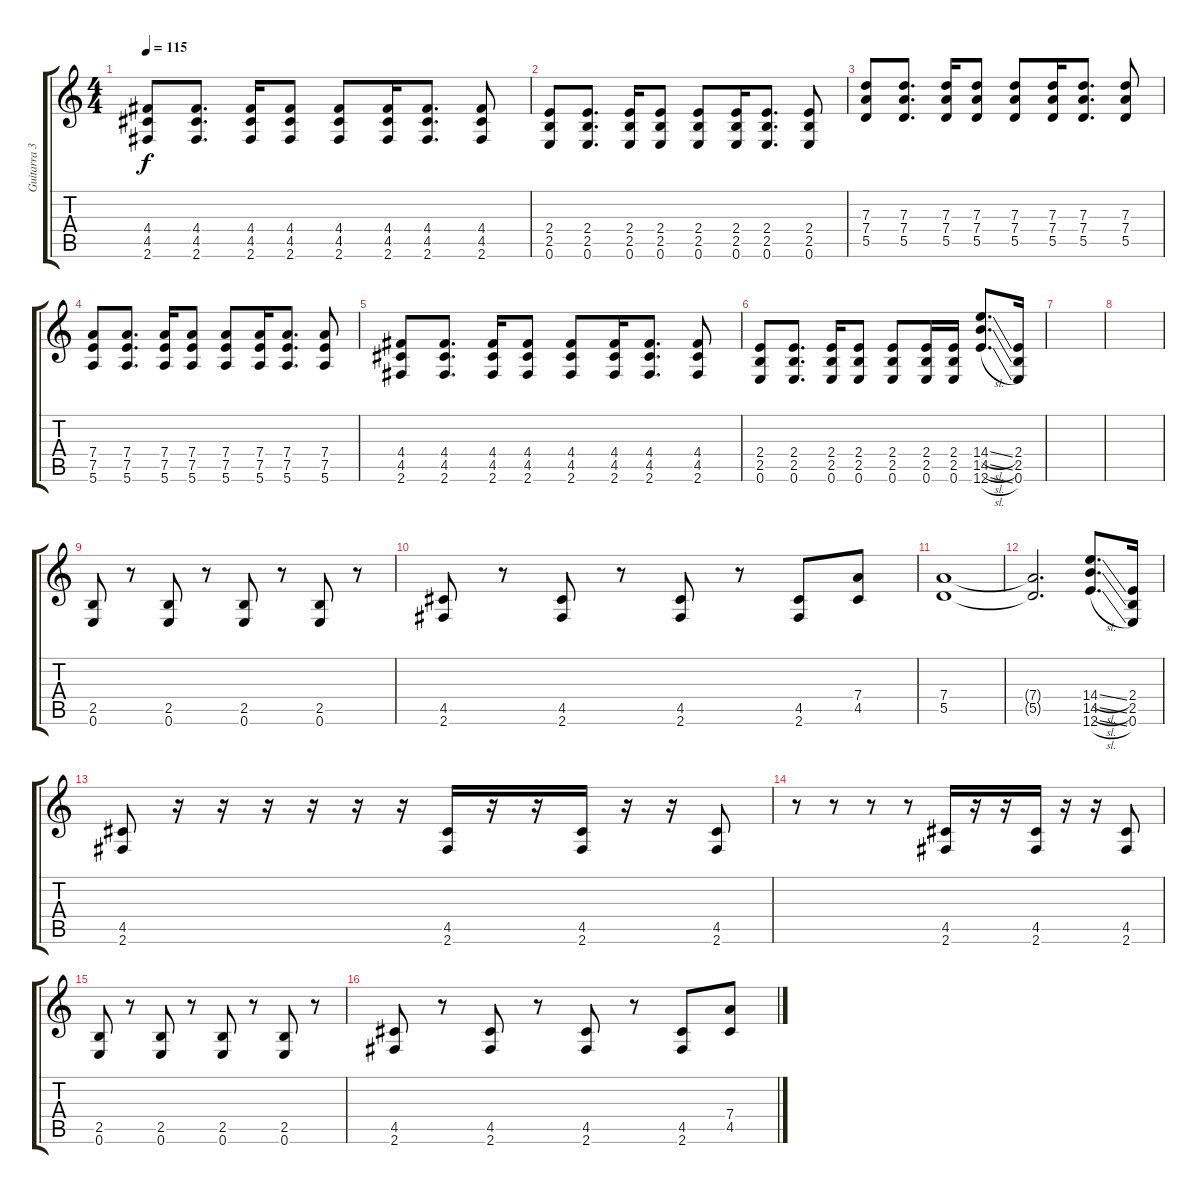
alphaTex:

\track ("Guitarra 3" "Guitarra 3") {instrument distortionguitar}
\staff {score tabs}
\tuning (E4 B3 G3 D3 A2 E2) {hide}
\ts (4 4)
\tempo 115
\clef g2
\ks c
(4.4 4.5 2.6).8{dy f} (4.4 4.5 2.6).8{d} (4.4 4.5 2.6).16 (4.4 4.5 2.6).8 (4.4 4.5 2.6).8 (4.4 4.5 2.6).16 (4.4 4.5 2.6).8{d} (4.4 4.5 2.6).8 |
(2.4 2.5 0.6).8 (2.4 2.5 0.6).8{d} (2.4 2.5 0.6).16 (2.4 2.5 0.6).8 (2.4 2.5 0.6).8 (2.4 2.5 0.6).16 (2.4 2.5 0.6).8{d} (2.4 2.5 0.6).8 |
(7.3 7.4 5.5).8 (7.3 7.4 5.5).8{d} (7.3 7.4 5.5).16 (7.3 7.4 5.5).8 (7.3 7.4 5.5).8 (7.3 7.4 5.5).16 (7.3 7.4 5.5).8{d} (7.3 7.4 5.5).8 |
(7.4 7.5 5.6).8 (7.4 7.5 5.6).8{d} (7.4 7.5 5.6).16 (7.4 7.5 5.6).8 (7.4 7.5 5.6).8 (7.4 7.5 5.6).16 (7.4 7.5 5.6).8{d} (7.4 7.5 5.6).8 |
(4.4 4.5 2.6).8 (4.4 4.5 2.6).8{d} (4.4 4.5 2.6).16 (4.4 4.5 2.6).8 (4.4 4.5 2.6).8 (4.4 4.5 2.6).16 (4.4 4.5 2.6).8{d} (4.4 4.5 2.6).8 |
(2.4 2.5 0.6).8 (2.4 2.5 0.6).8{d} (2.4 2.5 0.6).16 (2.4 2.5 0.6).8 (2.4 2.5 0.6).8 (2.4 2.5 0.6).16 (2.4 2.5 0.6).16 (14.4{sl} 14.5{sl} 12.6{sl}).8{d} (2.4 2.5 0.6).16 |
|
|
(2.5 0.6).8 r.8 (2.5 0.6).8 r.8 (2.5 0.6).8 r.8 (2.5 0.6).8 r.8 |
(4.5 2.6).8 r.8 (4.5 2.6).8 r.8 (4.5 2.6).8 r.8 (4.5 2.6).8 (7.4 4.5).8 |
(7.4 5.5).1 |
(7.4{t} 5.5{t}).2{d} (14.4{sl} 14.5{sl} 12.6{sl}).8{d} (2.4 2.5 0.6).16 |
(4.5 2.6).8 r.16 r.16 r.16 r.16 r.16 r.16 (4.5 2.6).16 r.16 r.16 (4.5 2.6).16 r.16 r.16 (4.5 2.6).8 |
r.8 r.8 r.8 r.8 (4.5 2.6).16 r.16 r.16 (4.5 2.6).16 r.16 r.16 (4.5 2.6).8 |
(2.5 0.6).8 r.8 (2.5 0.6).8 r.8 (2.5 0.6).8 r.8 (2.5 0.6).8 r.8 |
(4.5 2.6).8 r.8 (4.5 2.6).8 r.8 (4.5 2.6).8 r.8 (4.5 2.6).8 (7.4 4.5).8
